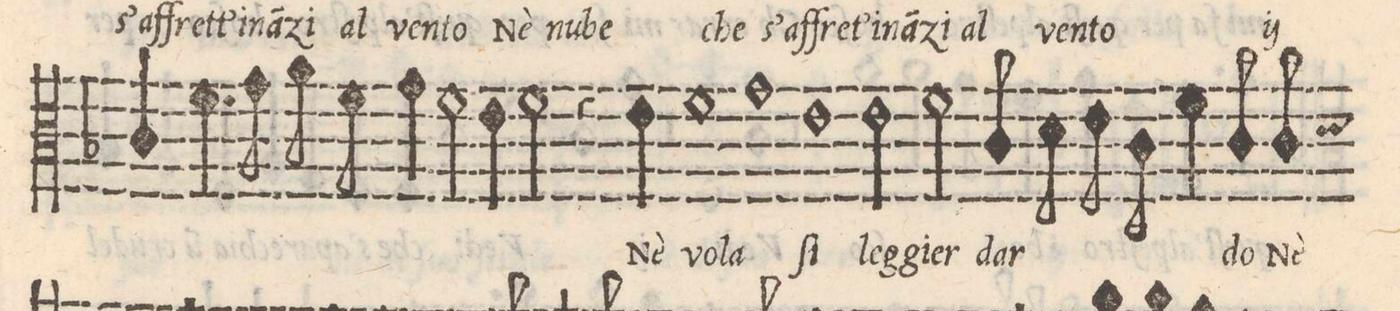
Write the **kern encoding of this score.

**kern	**text
*I"QVINTO	*
*clefC3	*
*k[b-]	*
*met(C)	*
*M2/1	*
4c/	s af-
4.f\	-fret'-
8g\	-in-
8a\	-nan-
8f\	-zi_al
=19-	=19-
4g\	ven-
2f\	.
4e\	.
2f\	-to
4r	.
*	*Xij
4e\	Nè
=20-	=20-
1f	vo-
1g	-la
=21-	=21-
1e	ſi
2e\	leg-
2f\	-gier
=22-	=22-
8c/	dar-
8d\	.
8e\	.
8c\	.
4f\	.
8c/	-do
8c/	Nè
*-	*-
